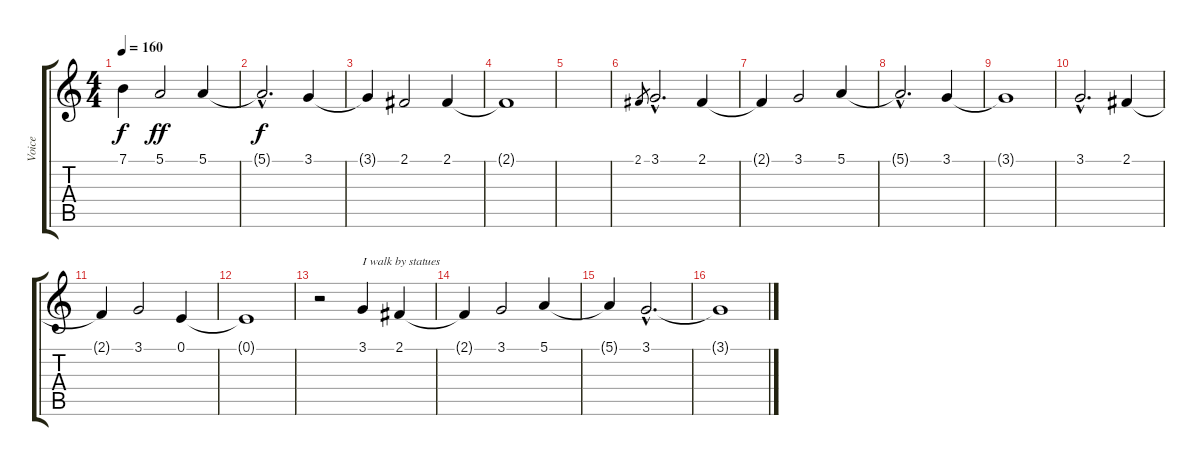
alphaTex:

\track ("Voice" "Voice") {instrument choiraahs}
\staff {score tabs}
\tuning (E4 B3 G3 D3 A2 E2) {hide}
\ts (4 4)
\tempo 160
\clef g2
\ks c
7.1{t}.4{dy f} 5.1.2{dy ff} 5.1.4 |
5.1{hac t}.2{d dy f} 3.1.4 |
3.1{t}.4 2.1.2 2.1.4 |
2.1{t}.1 |
|
2.1.8{gr} 3.1{hac}.2{d} 2.1.4 |
2.1{t}.4 3.1.2 5.1.4 |
5.1{hac t}.2{d} 3.1.4 |
3.1{t}.1 |
3.1{hac}.2{d} 2.1.4 |
2.1{t}.4 3.1.2 0.1.4 |
0.1{t}.1 |
r.2 3.1.4{txt "I walk by statues"} 2.1.4 |
2.1{t}.4 3.1.2 5.1.4 |
5.1{t}.4 3.1{hac}.2{d} |
3.1{t}.1
